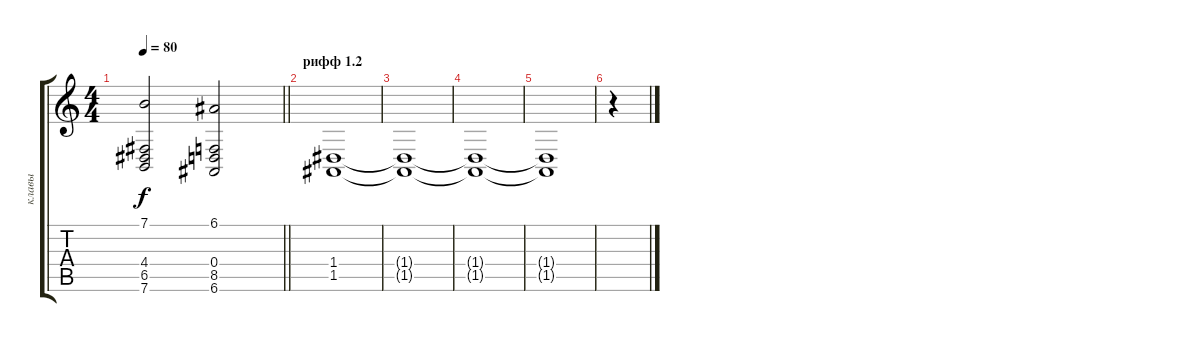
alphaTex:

\track ("клавы" "клавы") {instrument tremolostrings}
\staff {score tabs}
\tuning (E4 B3 G3 D3 A2 E2) {hide}
\ts (4 4)
\tempo 80
\clef g2
\barLineRight lightlight
\ks c
(7.1 4.4 6.5 7.6).2{dy f} (6.1 0.4 8.5 6.6).2 |
\section ("" "рифф 1.2")
(1.4 1.5).1 |
(1.4{t} 1.5{t}).1 |
(1.4{t} 1.5{t}).1 |
(1.4{t} 1.5{t}).1 |
r.4
